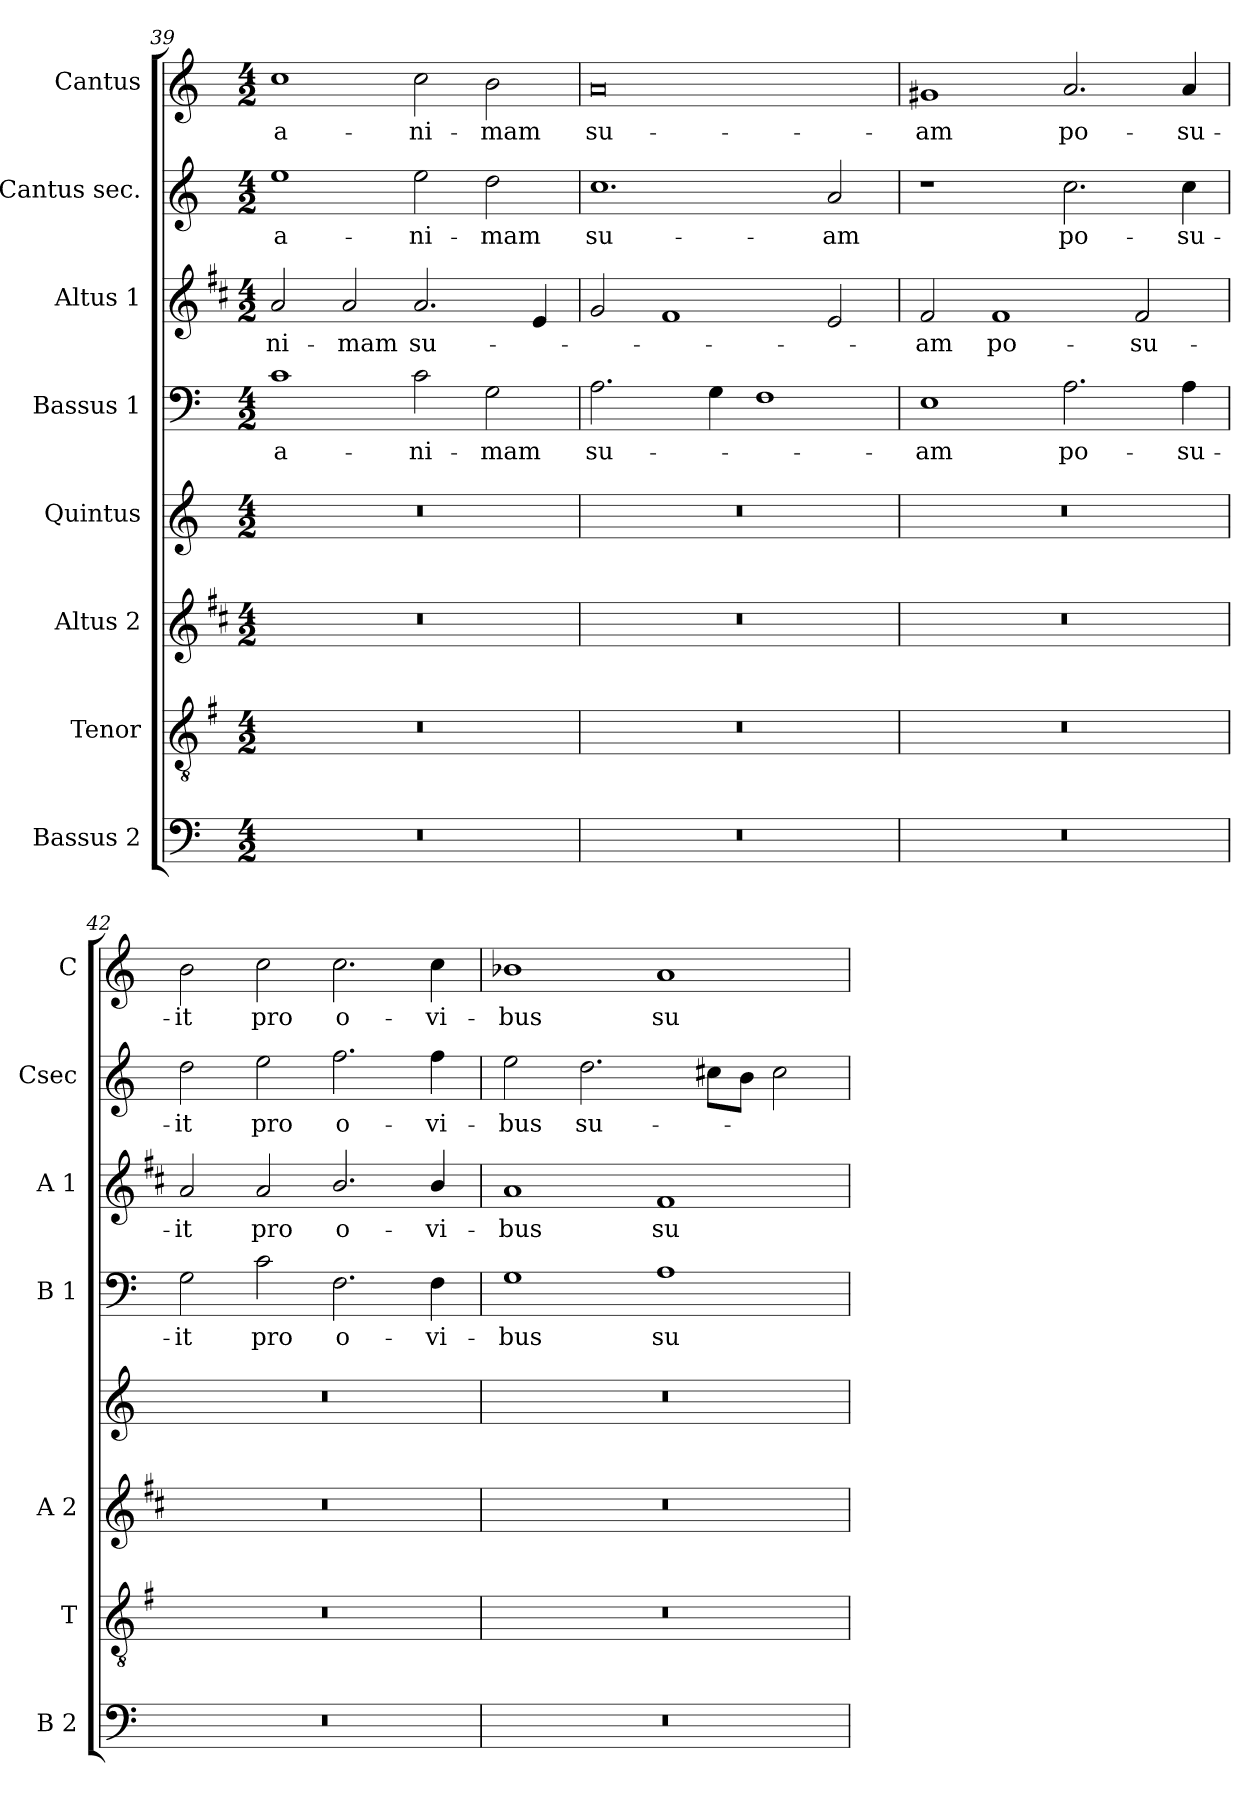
**kern	**kern	**kern	**kern	**kern	**text	**kern	**text	**kern	**text	**kern	**text
*part8	*part7	*part6	*part5	*part4	*part4	*part3	*part3	*part2	*part2	*part1	*part1
*staff8	*staff7	*staff6	*staff5	*staff4	*staff4	*staff3	*staff3	*staff2	*staff2	*staff1	*staff1
*I"Bassus 2	*I"Tenor	*I"Altus 2	*I"Quintus	*I"Bassus 1	*	*I"Altus 1	*	*I"Cantus sec.	*	*I"Cantus	*
*I'B 2	*I'T	*I'A 2	*	*I'B 1	*	*I'A 1	*	*I'Csec	*	*I'C	*
!!LO:LB:g=z
*clefF4	*clefGv2	*clefG2	*clefG2	*clefF4	*	*clefG2	*	*clefG2	*	*clefG2	*
*	*ITrd4c7	*ITrd1c2	*	*	*	*ITrd1c2	*	*	*	*	*
*k[]	*k[]	*k[]	*k[]	*k[]	*	*k[]	*	*k[]	*	*k[]	*
*C:	*C:	*C:	*C:	*C:	*	*C:	*	*C:	*	*C:	*
*M4/2	*M4/2	*M4/2	*M4/2	*M4/2	*	*M4/2	*	*M4/2	*	*M4/2	*
=39	=39	=39	=39	=39	=39	=39	=39	=39	=39	=39	=39
!	!	!	!	!	!LO:LY:b	!	!LO:LY:b	!	!LO:LY:b	!	!LO:LY:b
0r	0r	0r	0r	1c	a-	2g/	-ni-	1ee	a-	1cc	a-
!	!	!	!	!	!	!	!LO:LY:b	!	!	!	!
.	.	.	.	.	.	2g/	-mam	.	.	.	.
!	!	!	!	!	!LO:LY:b	!	!LO:LY:b	!	!LO:LY:b	!	!LO:LY:b
.	.	.	.	2c\	-ni-	2.g/	su-	2ee\	-ni-	2cc\	-ni-
!	!	!	!	!	!LO:LY:b	!	!	!	!LO:LY:b	!	!LO:LY:b
.	.	.	.	2G\	-mam	.	.	2dd\	-mam	2b\	-mam
.	.	.	.	.	.	4d/	.	.	.	.	.
=40	=40	=40	=40	=40	=40	=40	=40	=40	=40	=40	=40
!	!	!	!	!	!LO:LY:b	!	!	!	!LO:LY:b	!	!LO:LY:b
0r	0r	0r	0r	2.A\	su-	2f/	.	1.cc	su-	0a	su-
.	.	.	.	.	.	1e	.	.	.	.	.
.	.	.	.	4G\	.	.	.	.	.	.	.
.	.	.	.	1F	.	.	.	.	.	.	.
!	!	!	!	!	!	!	!	!	!LO:LY:b	!	!
.	.	.	.	.	.	2d/	.	2a/	-am	.	.
=41	=41	=41	=41	=41	=41	=41	=41	=41	=41	=41	=41
!	!	!	!	!	!LO:LY:b	!	!LO:LY:b	!	!	!	!LO:LY:b
0r	0r	0r	0r	1E	-am	2e/	-am	1r	.	1g#X	-am
!	!	!	!	!	!	!	!LO:LY:b	!	!	!	!
.	.	.	.	.	.	1e	po-	.	.	.	.
!	!	!	!	!	!LO:LY:b	!	!	!	!LO:LY:b	!	!LO:LY:b
.	.	.	.	2.A\	po-	.	.	2.cc\	po-	2.a/	po-
!	!	!	!	!	!	!	!LO:LY:b	!	!	!	!
.	.	.	.	.	.	2e/	-su-	.	.	.	.
!	!	!	!	!	!LO:LY:b	!	!	!	!LO:LY:b	!	!LO:LY:b
.	.	.	.	4A\	-su-	.	.	4cc\	-su-	4a/	-su-
=42	=42	=42	=42	=42	=42	=42	=42	=42	=42	=42	=42
!	!	!	!	!	!LO:LY:b	!	!LO:LY:b	!	!LO:LY:b	!	!LO:LY:b
0r	0r	0r	0r	2G\	-it	2g/	-it	2dd\	-it	2b\	-it
!	!	!	!	!	!LO:LY:b	!	!LO:LY:b	!	!LO:LY:b	!	!LO:LY:b
.	.	.	.	2c\	pro	2g/	pro	2ee\	pro	2cc\	pro
!	!	!	!	!	!LO:LY:b	!	!LO:LY:b	!	!LO:LY:b	!	!LO:LY:b
.	.	.	.	2.F\	o-	2.a/	o-	2.ff\	o-	2.cc\	o-
!	!	!	!	!	!LO:LY:b	!	!LO:LY:b	!	!LO:LY:b	!	!LO:LY:b
.	.	.	.	4F\	-vi-	4a/	-vi-	4ff\	-vi-	4cc\	-vi-
=43	=43	=43	=43	=43	=43	=43	=43	=43	=43	=43	=43
!	!	!	!	!	!LO:LY:b	!	!LO:LY:b	!	!LO:LY:b	!	!LO:LY:b
0r	0r	0r	0r	1G	-bus	1g	-bus	2ee\	-bus	1b-X	-bus
!	!	!	!	!	!	!	!	!	!LO:LY:b	!	!
.	.	.	.	.	.	.	.	2.dd\	su-	.	.
!	!	!	!	!	!LO:LY:b	!	!LO:LY:b	!	!	!	!LO:LY:b
.	.	.	.	1A	su-	1e	su-	.	.	1a	su-
.	.	.	.	.	.	.	.	8cc#X\L	.	.	.
.	.	.	.	.	.	.	.	8b\J	.	.	.
.	.	.	.	.	.	.	.	2cc#\	.	.	.
=	=	=	=	=	=	=	=	=	=	=	=
*-	*-	*-	*-	*-	*-	*-	*-	*-	*-	*-	*-
